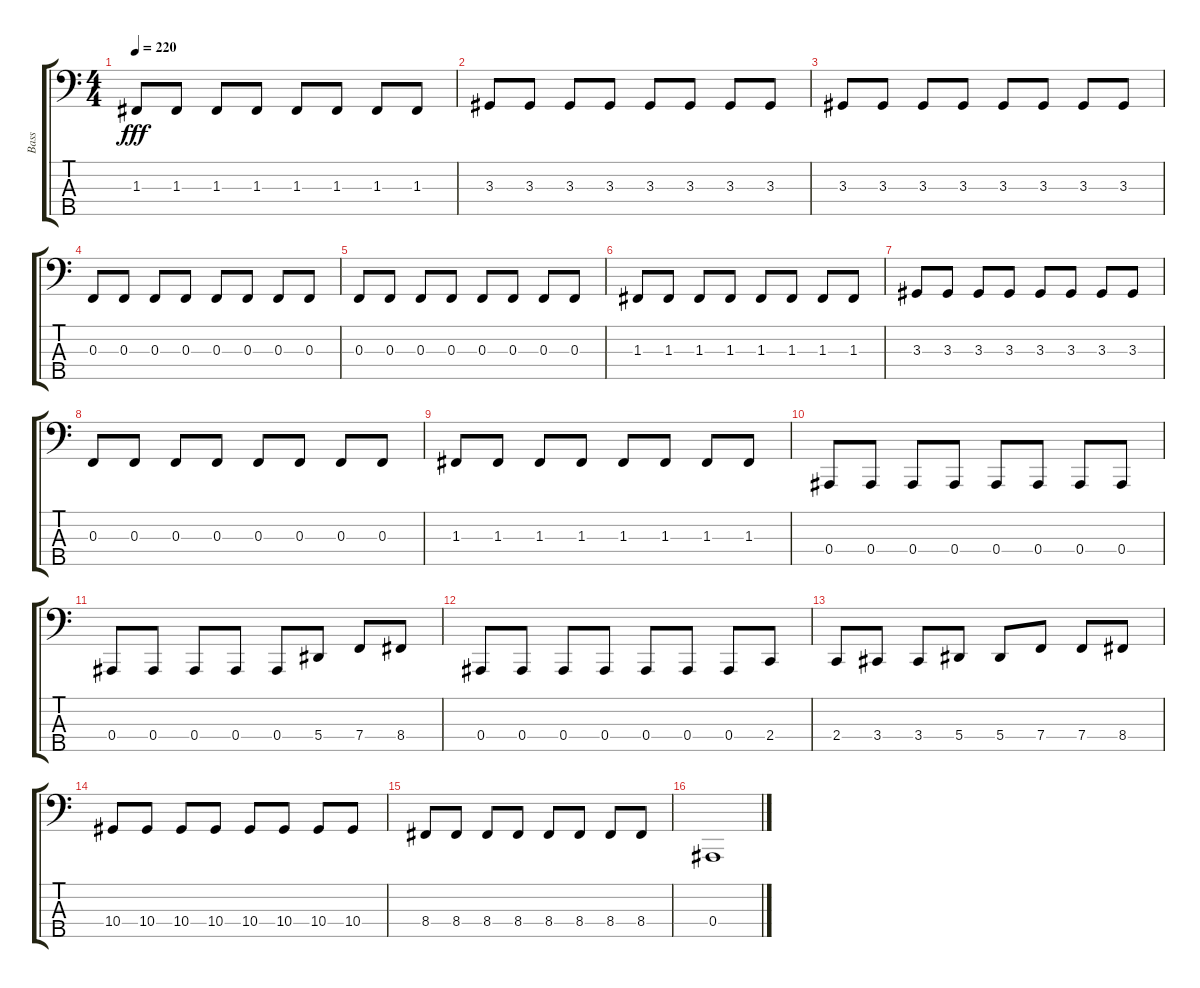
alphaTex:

\track ("Bass" "Bass") {instrument electricbassfinger}
\staff {score tabs}
\tuning (Eb2 Bb1 F1 Bb0 G0) {hide}
\ts (4 4)
\tempo 220
\clef f4
\ks c
1.3.8{dy fff} 1.3.8 1.3.8 1.3.8 1.3.8 1.3.8 1.3.8 1.3.8 |
3.3.8 3.3.8 3.3.8 3.3.8 3.3.8 3.3.8 3.3.8 3.3.8 |
3.3.8 3.3.8 3.3.8 3.3.8 3.3.8 3.3.8 3.3.8 3.3.8 |
0.3.8 0.3.8 0.3.8 0.3.8 0.3.8 0.3.8 0.3.8 0.3.8 |
0.3.8 0.3.8 0.3.8 0.3.8 0.3.8 0.3.8 0.3.8 0.3.8 |
1.3.8 1.3.8 1.3.8 1.3.8 1.3.8 1.3.8 1.3.8 1.3.8 |
3.3.8 3.3.8 3.3.8 3.3.8 3.3.8 3.3.8 3.3.8 3.3.8 |
0.3.8 0.3.8 0.3.8 0.3.8 0.3.8 0.3.8 0.3.8 0.3.8 |
1.3.8 1.3.8 1.3.8 1.3.8 1.3.8 1.3.8 1.3.8 1.3.8 |
0.4.8 0.4.8 0.4.8 0.4.8 0.4.8 0.4.8 0.4.8 0.4.8 |
0.4.8 0.4.8 0.4.8 0.4.8 0.4.8 5.4.8 7.4.8 8.4.8 |
0.4.8 0.4.8 0.4.8 0.4.8 0.4.8 0.4.8 0.4.8 2.4.8 |
2.4.8 3.4.8 3.4.8 5.4.8 5.4.8 7.4.8 7.4.8 8.4.8 |
10.4.8 10.4.8 10.4.8 10.4.8 10.4.8 10.4.8 10.4.8 10.4.8 |
8.4.8 8.4.8 8.4.8 8.4.8 8.4.8 8.4.8 8.4.8 8.4.8 |
0.4.1
